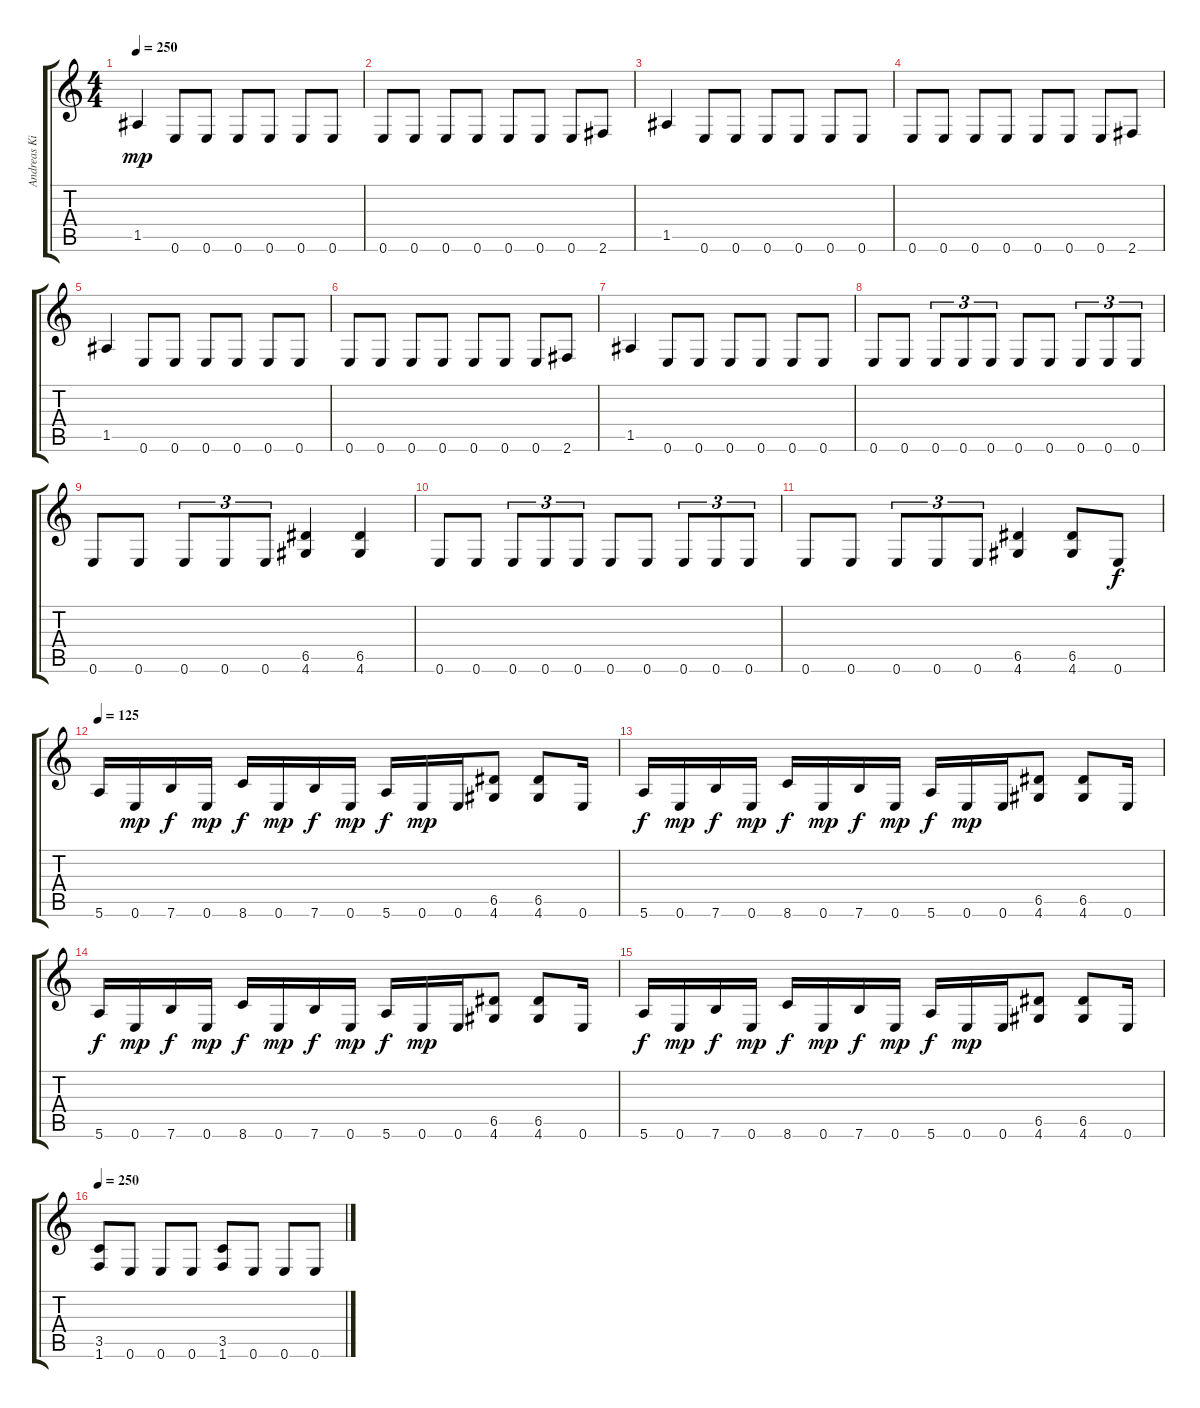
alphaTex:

\track ("Andreas Kisser" "Andreas Ki") {instrument overdrivenguitar}
\staff {score tabs}
\tuning (E4 B3 G3 D3 A2 E2) {hide}
\ts (4 4)
\tempo 250
\clef g2
\ks c
1.5.4{dy mp} 0.6.8 0.6.8 0.6.8 0.6.8 0.6.8 0.6.8 |
0.6.8 0.6.8 0.6.8 0.6.8 0.6.8 0.6.8 0.6.8 2.6.8 |
1.5.4 0.6.8 0.6.8 0.6.8 0.6.8 0.6.8 0.6.8 |
0.6.8 0.6.8 0.6.8 0.6.8 0.6.8 0.6.8 0.6.8 2.6.8 |
1.5.4 0.6.8 0.6.8 0.6.8 0.6.8 0.6.8 0.6.8 |
0.6.8 0.6.8 0.6.8 0.6.8 0.6.8 0.6.8 0.6.8 2.6.8 |
1.5.4 0.6.8 0.6.8 0.6.8 0.6.8 0.6.8 0.6.8 |
0.6.8 0.6.8 0.6.8{tu (3 2)} 0.6.8{tu (3 2)} 0.6.8{tu (3 2)} 0.6.8 0.6.8 0.6.8{tu (3 2)} 0.6.8{tu (3 2)} 0.6.8{tu (3 2)} |
0.6.8 0.6.8 0.6.8{tu (3 2)} 0.6.8{tu (3 2)} 0.6.8{tu (3 2)} (6.5 4.6).4 (6.5 4.6).4 |
0.6.8 0.6.8 0.6.8{tu (3 2)} 0.6.8{tu (3 2)} 0.6.8{tu (3 2)} 0.6.8 0.6.8 0.6.8{tu (3 2)} 0.6.8{tu (3 2)} 0.6.8{tu (3 2)} |
0.6.8 0.6.8 0.6.8{tu (3 2)} 0.6.8{tu (3 2)} 0.6.8{tu (3 2)} (6.5 4.6).4 (6.5 4.6).8 0.6.8{dy f} |
\tempo 125
5.6.16 0.6.16{dy mp} 7.6.16{dy f} 0.6.16{dy mp} 8.6.16{dy f} 0.6.16{dy mp} 7.6.16{dy f} 0.6.16{dy mp} 5.6.16{dy f} 0.6.16{dy mp} 0.6.16 (6.5 4.6).8 (6.5 4.6).8 0.6.16 |
5.6.16{dy f} 0.6.16{dy mp} 7.6.16{dy f} 0.6.16{dy mp} 8.6.16{dy f} 0.6.16{dy mp} 7.6.16{dy f} 0.6.16{dy mp} 5.6.16{dy f} 0.6.16{dy mp} 0.6.16 (6.5 4.6).8 (6.5 4.6).8 0.6.16 |
5.6.16{dy f} 0.6.16{dy mp} 7.6.16{dy f} 0.6.16{dy mp} 8.6.16{dy f} 0.6.16{dy mp} 7.6.16{dy f} 0.6.16{dy mp} 5.6.16{dy f} 0.6.16{dy mp} 0.6.16 (6.5 4.6).8 (6.5 4.6).8 0.6.16 |
5.6.16{dy f} 0.6.16{dy mp} 7.6.16{dy f} 0.6.16{dy mp} 8.6.16{dy f} 0.6.16{dy mp} 7.6.16{dy f} 0.6.16{dy mp} 5.6.16{dy f} 0.6.16{dy mp} 0.6.16 (6.5 4.6).8 (6.5 4.6).8 0.6.16 |
\tempo 250
(3.5 1.6).8 0.6.8 0.6.8 0.6.8 (3.5 1.6).8 0.6.8 0.6.8 0.6.8
